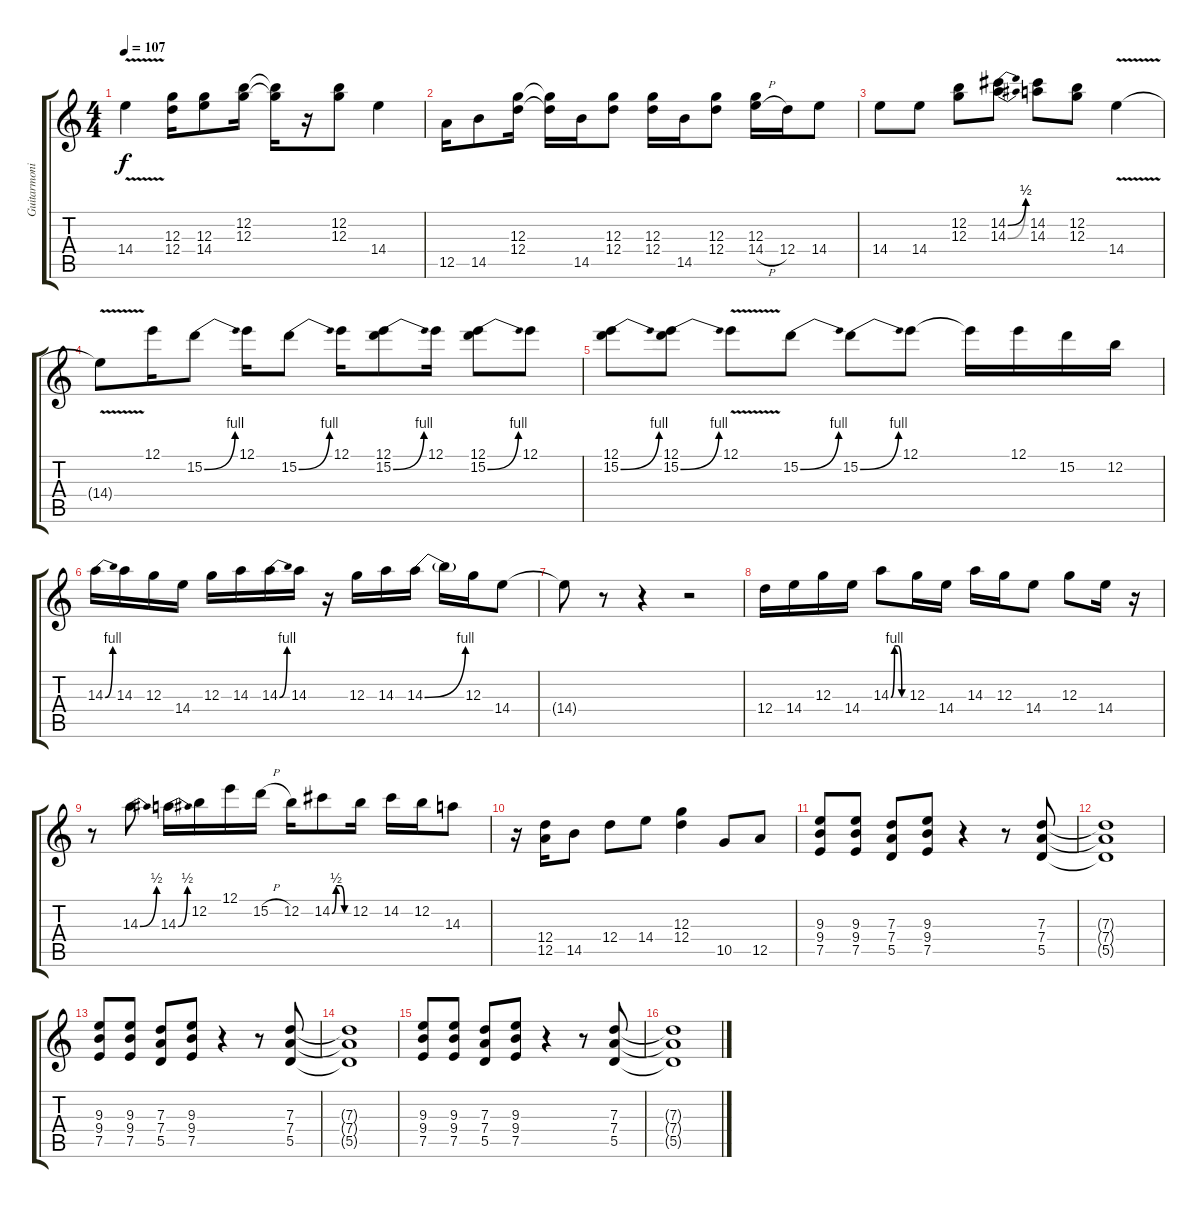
\track ("Guitarmonics - Hard" "Guitarmoni") {instrument acousticguitarsteel}
\staff {score tabs}
\tuning (E4 B3 G3 D3 A2 E2) {hide}
\ts (4 4)
\tempo 107
\clef g2
\ks c
14.4{v}.4{dy f} (12.3 12.4).16 (12.3 14.4).8 (12.2 12.3).16 (12.2{t} 12.3{t}).16 r.16 (12.2 12.3).8 14.4.4 |
12.5.16 14.5.8 (12.3 12.4).16 (12.3{t} 12.4{t}).16 14.5.16 (12.3 12.4).8 (12.3 12.4).16 14.5.16 (12.3 12.4).8 (12.3 14.4{h}).16 12.4.16 14.4.8 |
14.4.8 14.4.8 (12.2 12.3).8 (14.2{be (bend 0 0 60 2)} 14.3{be (bend 0 0 60 2)}).8 (14.2 14.3).8 (12.2 12.3).8 14.4{v}.4 |
14.4{t}.8 12.1.16 15.2{be (bend 0 0 60 4)}.8 12.1.16 15.2{be (bend 0 0 60 4)}.8 12.1.16 (12.1 15.2{be (bend 0 0 60 4)}).8 12.1.16 (12.1 15.2{be (bend 0 0 60 4)}).8 12.1.8 |
(12.1 15.2{be (bend 0 0 60 4)}).8 (12.1 15.2{be (bend 0 0 60 4)}).8 12.1{v}.8 15.2{be (bend 0 0 60 4)}.8 15.2{be (bend 0 0 60 4)}.8 12.1.8 12.1{t}.16 12.1.16 15.2.16 12.2.16 |
14.3{be (bend 0 0 60 4)}.16 14.3.16 12.3.16 14.4.16 12.3.16 14.3.16 14.3{be (bend 0 0 60 4)}.16 14.3.16 r.16 12.3.16 14.3.16 14.3{be (bend 0 0 60 4)}.16 14.3{t}.16 12.3.16 14.4.8 |
14.4{t}.8 r.8 r.4 r.2 |
12.4.16 14.4.16 12.3.16 14.4.16 14.3{be (custom 0 0 15 4 30 4 45 0 60 0)}.8 12.3.16 14.4.16 14.3.16 12.3.16 14.4.8 12.3.8 14.4.16 r.16 |
r.8 14.3{be (bend 0 0 60 2)}.8 14.3{be (bend 0 0 60 2)}.16 12.2.16 12.1.16 15.2{h}.16 12.2.16 14.2{be (custom 0 0 15 2 30 2 45 0 60 0)}.8 12.2.16 14.2.16 12.2.16 14.3.8 |
r.16 (12.4 12.5).16 14.5.8 12.4.8 14.4.8 (12.3 12.4).4 10.5.8 12.5.8 |
(9.3 9.4 7.5).8 (9.3 9.4 7.5).8 (7.3 7.4 5.5).8 (9.3 9.4 7.5).8 r.4 r.8 (7.3 7.4 5.5).8 |
(7.3{t} 7.4{t} 5.5{t}).1 |
(9.3 9.4 7.5).8 (9.3 9.4 7.5).8 (7.3 7.4 5.5).8 (9.3 9.4 7.5).8 r.4 r.8 (7.3 7.4 5.5).8 |
(7.3{t} 7.4{t} 5.5{t}).1 |
(9.3 9.4 7.5).8 (9.3 9.4 7.5).8 (7.3 7.4 5.5).8 (9.3 9.4 7.5).8 r.4 r.8 (7.3 7.4 5.5).8 |
(7.3{t} 7.4{t} 5.5{t}).1
